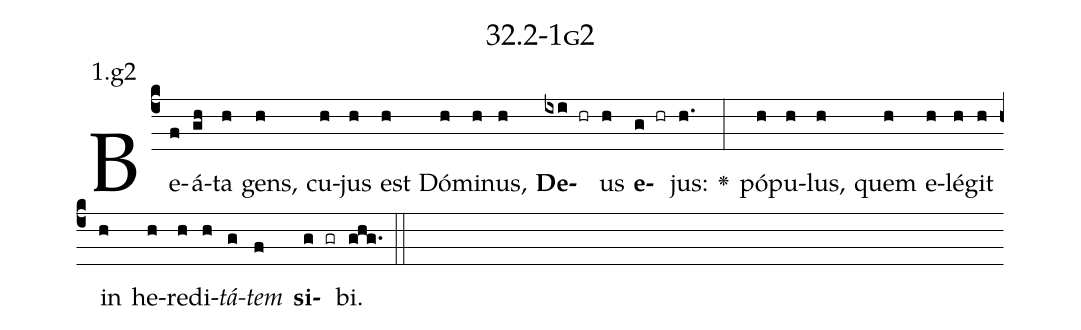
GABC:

name: 32.2-1g2;
annotation: 1.g2;
%%
(c4)Be(f)á(gh)ta(h) gens,(h) cu(h)jus(h) est(h) Dó(h)mi(h)nus,(h) <b>De</b>(ixi hr)us(h) <b>e</b>(g hr)jus:(h.) <v>\greheightstar</v>(:) pó(h)pu(h)lus,(h) quem(h) e(h)lé(h)git(h) in(h) he(h)re(h)di(h)<i>tá</i>(g)<i>tem</i>(f) <b>si</b>(g gr)bi.(ghg.) (::)


%E(h) u(h) o(g) u(f) a(g) e.(ghg.) (::)
